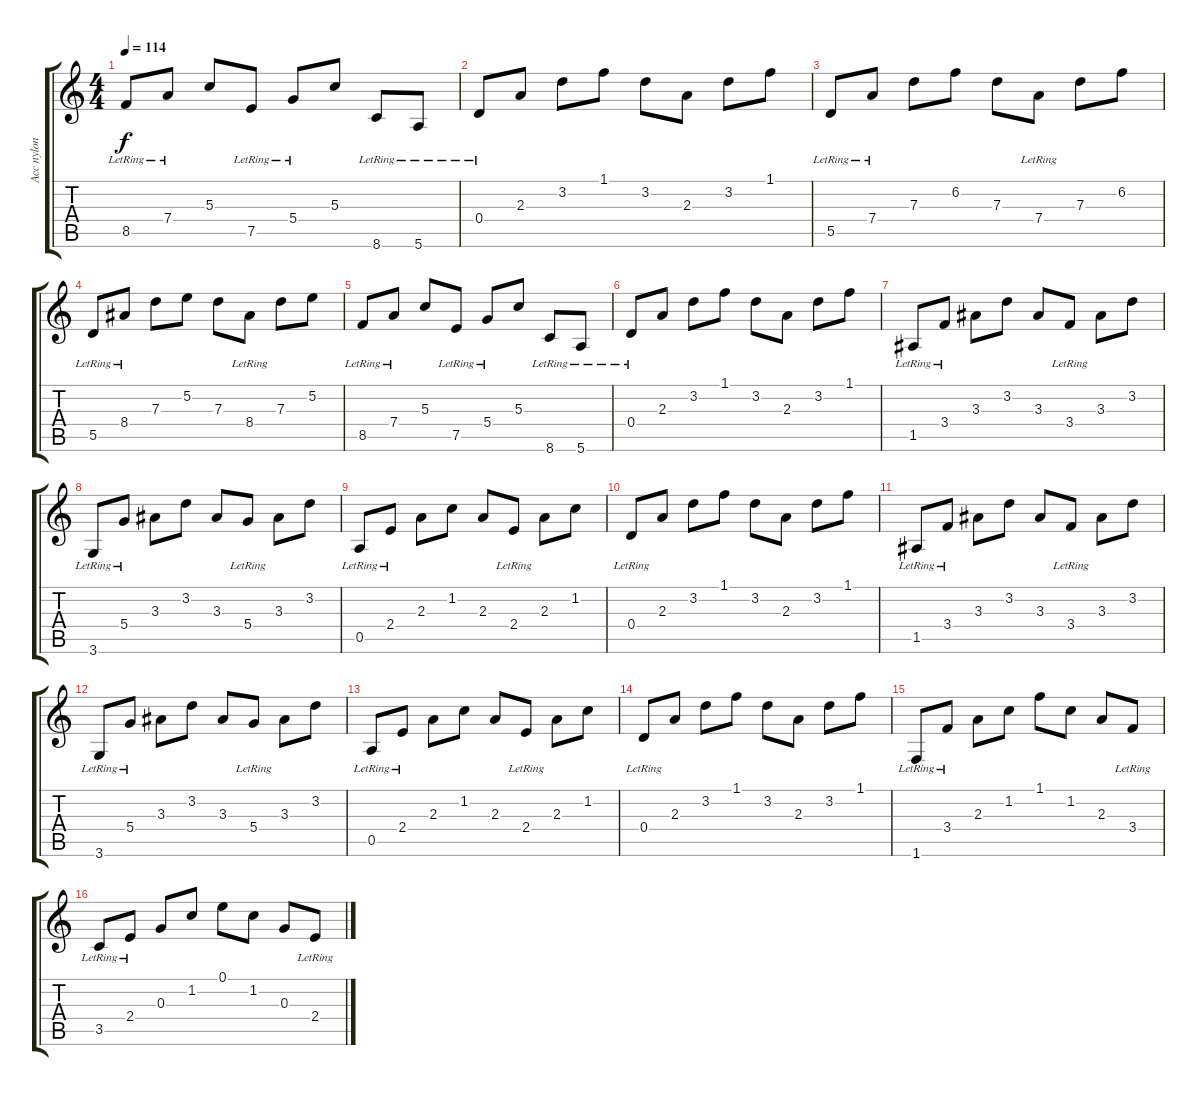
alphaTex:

\track ("Acc nylon" "Acc nylon") {instrument acousticguitarnylon}
\staff {score tabs}
\tuning (E4 B3 G3 D3 A2 E2) {hide}
\ts (4 4)
\tempo 114
\clef g2
\ks c
8.5{lr}.8{dy f} 7.4{lr}.8 5.3.8 7.5{lr}.8 5.4{lr}.8 5.3.8 8.6{lr}.8 5.6{lr}.8 |
0.4{lr}.8 2.3.8 3.2.8 1.1.8 3.2.8 2.3.8 3.2.8 1.1.8 |
5.5{lr}.8 7.4{lr}.8 7.3.8 6.2.8 7.3.8 7.4{lr}.8 7.3.8 6.2.8 |
5.5{lr}.8 8.4{lr}.8 7.3.8 5.2.8 7.3.8 8.4{lr}.8 7.3.8 5.2.8 |
8.5{lr}.8 7.4{lr}.8 5.3.8 7.5{lr}.8 5.4{lr}.8 5.3.8 8.6{lr}.8 5.6{lr}.8 |
0.4{lr}.8 2.3.8 3.2.8 1.1.8 3.2.8 2.3.8 3.2.8 1.1.8 |
1.5{lr}.8 3.4{lr}.8 3.3.8 3.2.8 3.3.8 3.4{lr}.8 3.3.8 3.2.8 |
3.6{lr}.8 5.4{lr}.8 3.3.8 3.2.8 3.3.8 5.4{lr}.8 3.3.8 3.2.8 |
0.5{lr}.8 2.4{lr}.8 2.3.8 1.2.8 2.3.8 2.4{lr}.8 2.3.8 1.2.8 |
0.4{lr}.8 2.3.8 3.2.8 1.1.8 3.2.8 2.3.8 3.2.8 1.1.8 |
1.5{lr}.8 3.4{lr}.8 3.3.8 3.2.8 3.3.8 3.4{lr}.8 3.3.8 3.2.8 |
3.6{lr}.8 5.4{lr}.8 3.3.8 3.2.8 3.3.8 5.4{lr}.8 3.3.8 3.2.8 |
0.5{lr}.8 2.4{lr}.8 2.3.8 1.2.8 2.3.8 2.4{lr}.8 2.3.8 1.2.8 |
0.4{lr}.8 2.3.8 3.2.8 1.1.8 3.2.8 2.3.8 3.2.8 1.1.8 |
1.6{lr}.8 3.4{lr}.8 2.3.8 1.2.8 1.1.8 1.2.8 2.3.8 3.4{lr}.8 |
3.5{lr}.8 2.4{lr}.8 0.3.8 1.2.8 0.1.8 1.2.8 0.3.8 2.4{lr}.8
